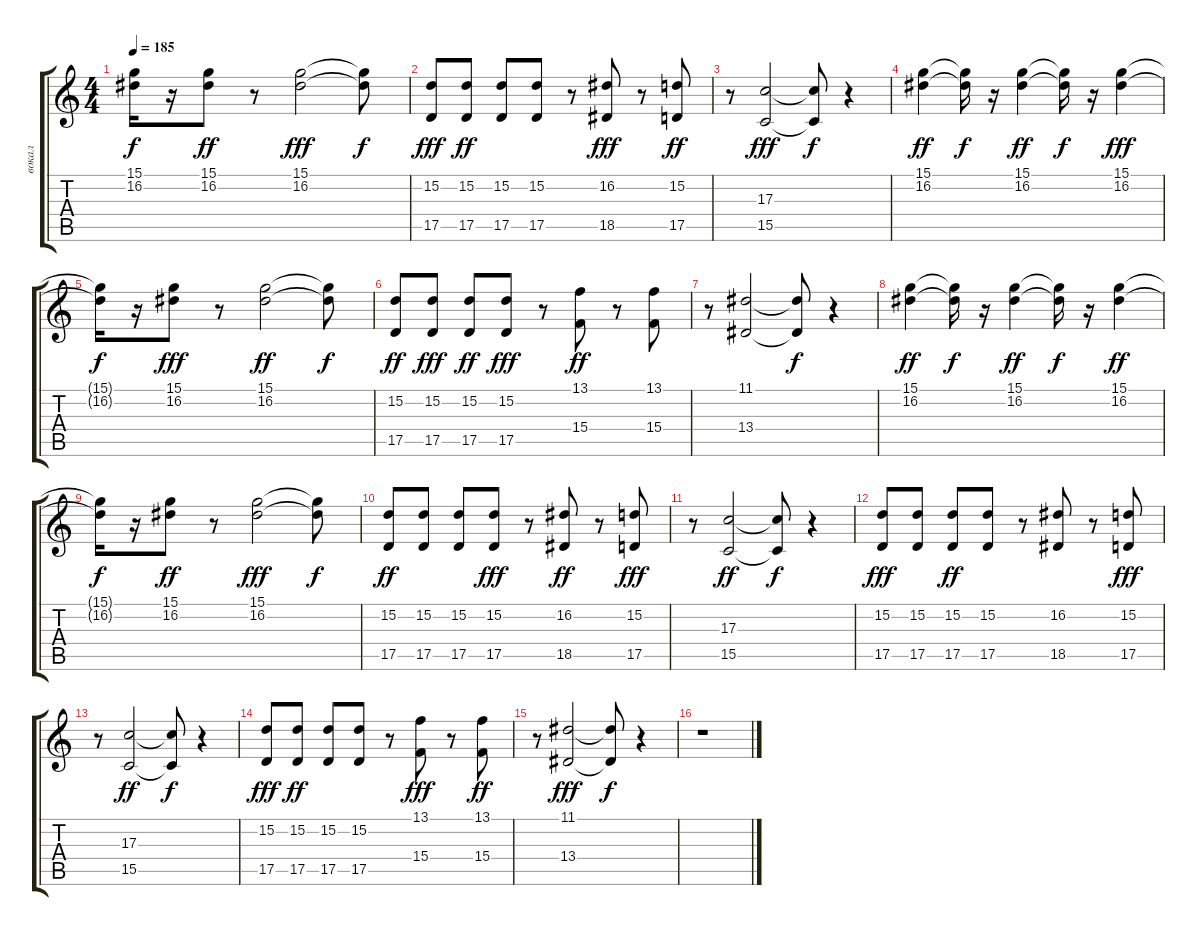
\track ("вокал" "вокал") {instrument voiceoohs}
\staff {score tabs}
\tuning (E4 B3 G3 D3 A2 E2) {hide}
\ts (4 4)
\tempo 185
\clef g2
\ks c
(15.1{t} 16.2{t}).16{dy f} r.16 (15.1 16.2).8{dy ff} r.8 (15.1 16.2).2{dy fff} (15.1{t} 16.2{t}).8{dy f} |
(15.2 17.5).8{dy fff} (15.2 17.5).8{dy ff} (15.2 17.5).8 (15.2 17.5).8 r.8 (16.2 18.5).8{dy fff} r.8 (15.2 17.5).8{dy ff} |
r.8 (17.3 15.5).2{dy fff} (17.3{t} 15.5{t}).8{dy f} r.4 |
(15.1 16.2).4{dy ff} (15.1{t} 16.2{t}).16{dy f} r.16 (15.1 16.2).4{dy ff} (15.1{t} 16.2{t}).16{dy f} r.16 (15.1 16.2).4{dy fff} |
(15.1{t} 16.2{t}).16{dy f} r.16 (15.1 16.2).8{dy fff} r.8 (15.1 16.2).2{dy ff} (15.1{t} 16.2{t}).8{dy f} |
(15.2 17.5).8{dy ff} (15.2 17.5).8{dy fff} (15.2 17.5).8{dy ff} (15.2 17.5).8{dy fff} r.8 (13.1 15.4).8{dy ff} r.8 (13.1 15.4).8 |
r.8 (11.1 13.4).2 (11.1{t} 13.4{t}).8{dy f} r.4 |
(15.1 16.2).4{dy ff} (15.1{t} 16.2{t}).16{dy f} r.16 (15.1 16.2).4{dy ff} (15.1{t} 16.2{t}).16{dy f} r.16 (15.1 16.2).4{dy ff} |
(15.1{t} 16.2{t}).16{dy f} r.16 (15.1 16.2).8{dy ff} r.8 (15.1 16.2).2{dy fff} (15.1{t} 16.2{t}).8{dy f} |
(15.2 17.5).8{dy ff} (15.2 17.5).8 (15.2 17.5).8 (15.2 17.5).8{dy fff} r.8 (16.2 18.5).8{dy ff} r.8 (15.2 17.5).8{dy fff} |
r.8 (17.3 15.5).2{dy ff} (17.3{t} 15.5{t}).8{dy f} r.4 |
(15.2 17.5).8{dy fff} (15.2 17.5).8 (15.2 17.5).8{dy ff} (15.2 17.5).8 r.8 (16.2 18.5).8 r.8 (15.2 17.5).8{dy fff} |
r.8 (17.3 15.5).2{dy ff} (17.3{t} 15.5{t}).8{dy f} r.4 |
(15.2 17.5).8{dy fff} (15.2 17.5).8{dy ff} (15.2 17.5).8 (15.2 17.5).8 r.8 (13.1 15.4).8{dy fff} r.8 (13.1 15.4).8{dy ff} |
r.8 (11.1 13.4).2{dy fff} (11.1{t} 13.4{t}).8{dy f} r.4 |
r.1
